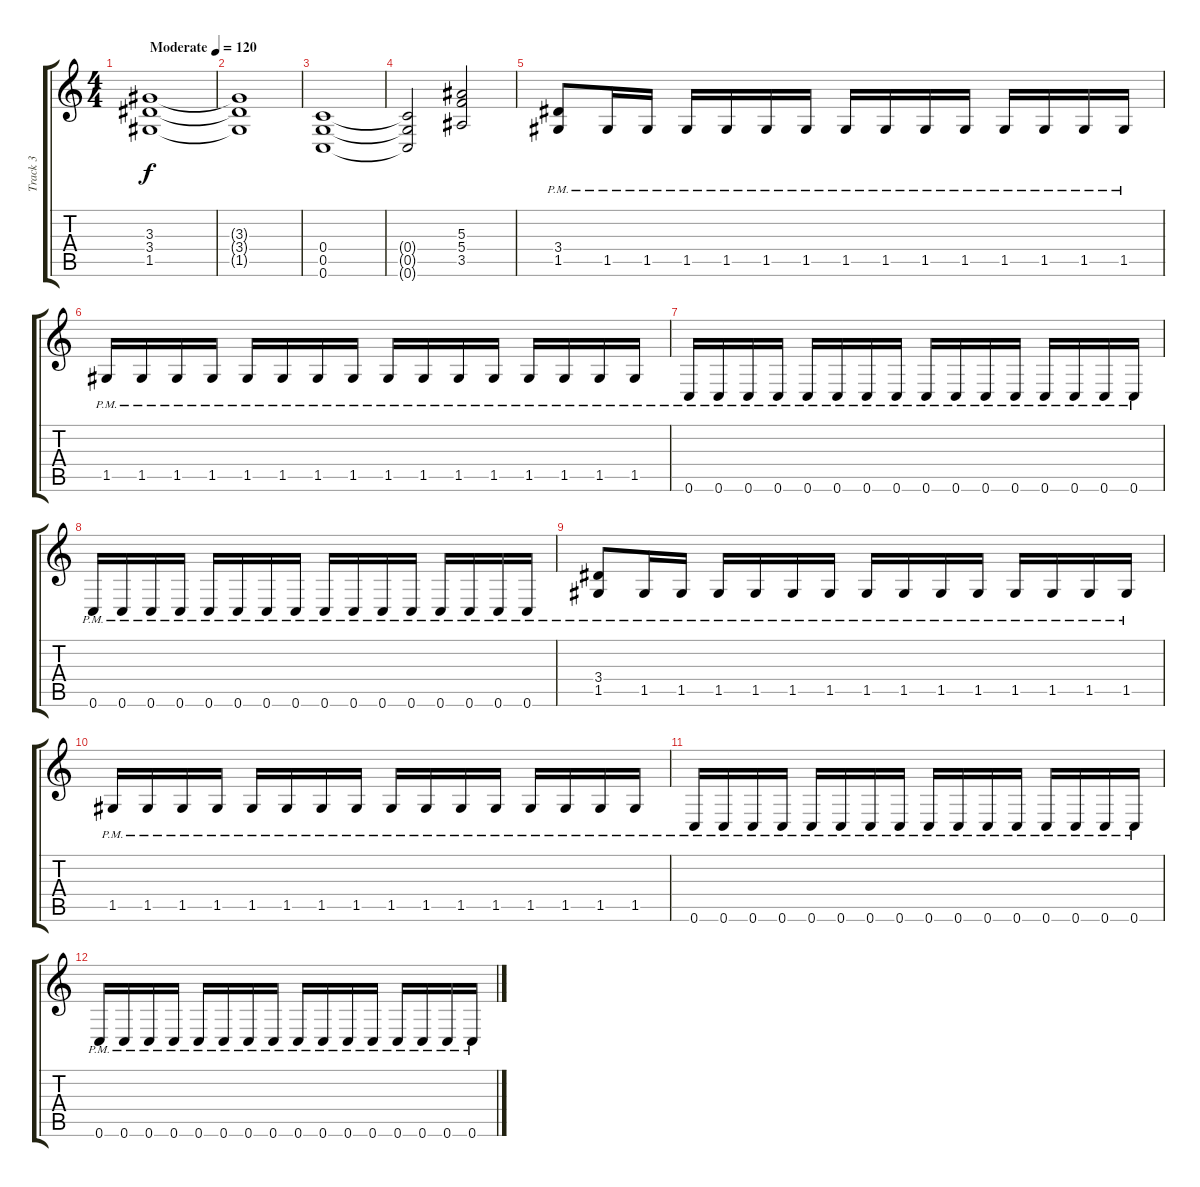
\track ("Track 3" "Track 3") {instrument distortionguitar}
\staff {score tabs}
\tuning (D4 A3 F3 C3 G2 C2) {hide}
\ts (4 4)
\tempo (120 "Moderate")
\clef g2
\ks c
(3.3 3.4 1.5).1{dy f instrument distortionguitar} |
(3.3{t} 3.4{t} 1.5{t}).1 |
(0.4 0.5 0.6).1 |
(0.4{t} 0.5{t} 0.6{t}).2 (5.3 5.4 3.5).2 |
(3.4{pm} 1.5{pm}).8 1.5{pm}.16 1.5{pm}.16 1.5{pm}.16 1.5{pm}.16 1.5{pm}.16 1.5{pm}.16 1.5{pm}.16 1.5{pm}.16 1.5{pm}.16 1.5{pm}.16 1.5{pm}.16 1.5{pm}.16 1.5{pm}.16 1.5{pm}.16 |
1.5{pm}.16 1.5{pm}.16 1.5{pm}.16 1.5{pm}.16 1.5{pm}.16 1.5{pm}.16 1.5{pm}.16 1.5{pm}.16 1.5{pm}.16 1.5{pm}.16 1.5{pm}.16 1.5{pm}.16 1.5{pm}.16 1.5{pm}.16 1.5{pm}.16 1.5{pm}.16 |
0.6{pm}.16 0.6{pm}.16 0.6{pm}.16 0.6{pm}.16 0.6{pm}.16 0.6{pm}.16 0.6{pm}.16 0.6{pm}.16 0.6{pm}.16 0.6{pm}.16 0.6{pm}.16 0.6{pm}.16 0.6{pm}.16 0.6{pm}.16 0.6{pm}.16 0.6{pm}.16 |
0.6{pm}.16 0.6{pm}.16 0.6{pm}.16 0.6{pm}.16 0.6{pm}.16 0.6{pm}.16 0.6{pm}.16 0.6{pm}.16 0.6{pm}.16 0.6{pm}.16 0.6{pm}.16 0.6{pm}.16 0.6{pm}.16 0.6{pm}.16 0.6{pm}.16 0.6{pm}.16 |
(3.4{pm} 1.5{pm}).8 1.5{pm}.16 1.5{pm}.16 1.5{pm}.16 1.5{pm}.16 1.5{pm}.16 1.5{pm}.16 1.5{pm}.16 1.5{pm}.16 1.5{pm}.16 1.5{pm}.16 1.5{pm}.16 1.5{pm}.16 1.5{pm}.16 1.5{pm}.16 |
1.5{pm}.16 1.5{pm}.16 1.5{pm}.16 1.5{pm}.16 1.5{pm}.16 1.5{pm}.16 1.5{pm}.16 1.5{pm}.16 1.5{pm}.16 1.5{pm}.16 1.5{pm}.16 1.5{pm}.16 1.5{pm}.16 1.5{pm}.16 1.5{pm}.16 1.5{pm}.16 |
0.6{pm}.16 0.6{pm}.16 0.6{pm}.16 0.6{pm}.16 0.6{pm}.16 0.6{pm}.16 0.6{pm}.16 0.6{pm}.16 0.6{pm}.16 0.6{pm}.16 0.6{pm}.16 0.6{pm}.16 0.6{pm}.16 0.6{pm}.16 0.6{pm}.16 0.6{pm}.16 |
0.6{pm}.16 0.6{pm}.16 0.6{pm}.16 0.6{pm}.16 0.6{pm}.16 0.6{pm}.16 0.6{pm}.16 0.6{pm}.16 0.6{pm}.16 0.6{pm}.16 0.6{pm}.16 0.6{pm}.16 0.6{pm}.16 0.6{pm}.16 0.6{pm}.16 0.6{pm}.16
